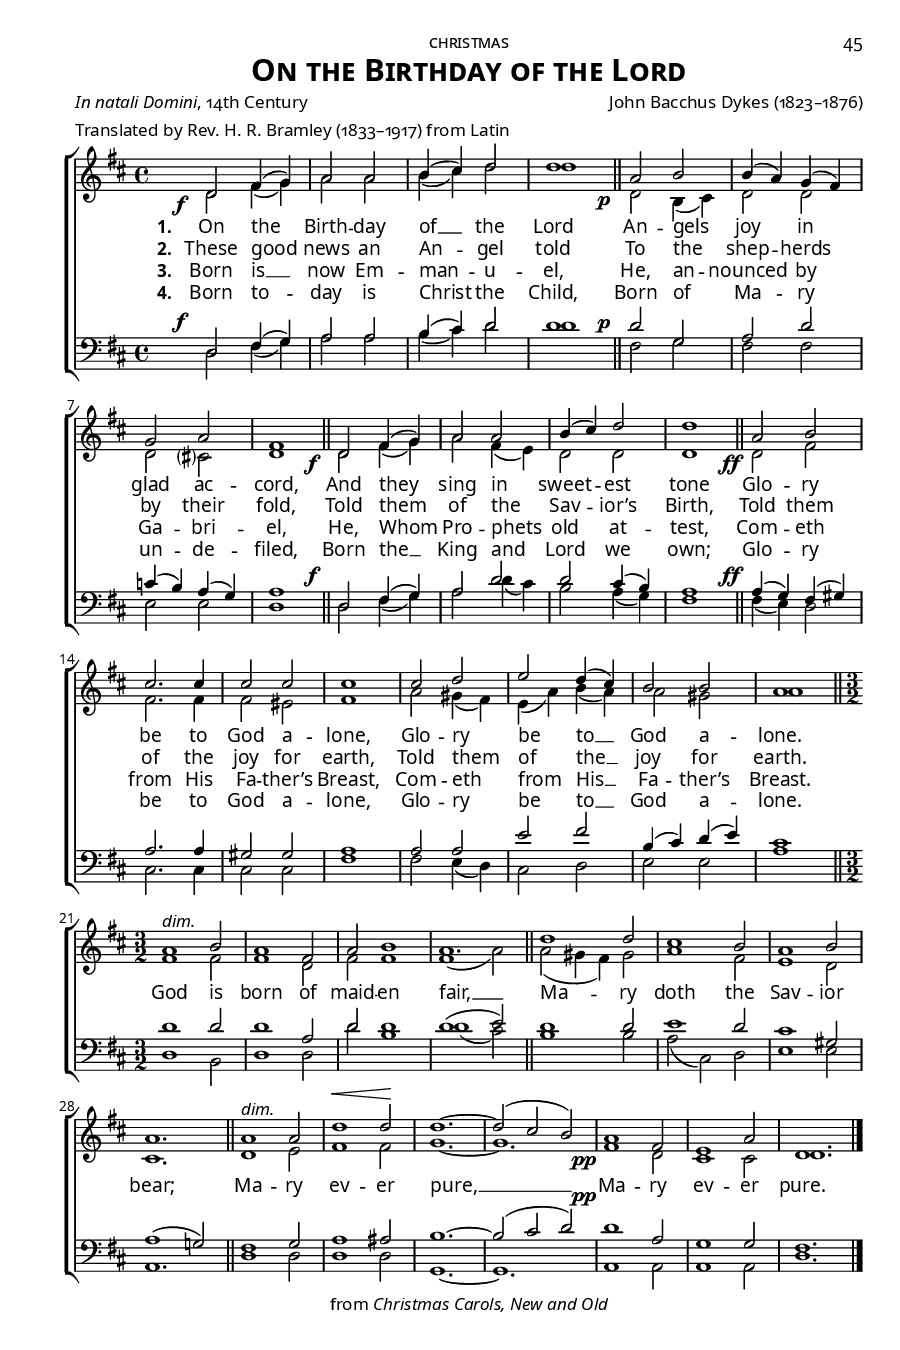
\version "2.14.2"
\include "util.ly"
\header {
  title = \markup{\override #'(font-name . "Garamond Premier Pro Semibold"){ \abs-fontsize #15 \smallCapsOldStyle"On the Birthday of the Lord"}}
  poet = \markup\concat{\italic"In natali Domini" \oldStyleNum", 14th Century"}
  meter = \markup\oldStyleNum"Translated by Rev. H. R. Bramley (1833–1917) from Latin"
  composer = \markup\oldStyleNum"John Bacchus Dykes (1823–1876)"
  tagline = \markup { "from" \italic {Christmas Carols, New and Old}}
}
\paper {
  %print-all-headers = ##f
  paper-height = 9\in
  paper-width = 6\in
  indent = 0\in
  %system-system-spacing = #'((basic-distance . 10) (padding . 0))
  system-system-spacing =
    #'((basic-distance . 0)
       (minimum-distance . 0)
       (padding . -15)
       (stretchability . 100))
  ragged-last-bottom = ##f
  ragged-bottom = ##f
  two-sided = ##t
  inner-margin = 0.5\in
  outer-margin = 0.25\in
  top-margin = 0.25\in
  bottom-margin = 0.25\in
  first-page-number = #045
  print-first-page-number = ##t
  headerLine = \markup{\override #'(font-name . "Garamond Premier Pro") \smallCapsOldStyle"christmas"}
  oddHeaderMarkup = \markup\fill-line{
     \override #'(font-name . "Garamond Premier Pro")\abs-fontsize #8.5
     \combine 
        \fill-line{"" \on-the-fly #print-page-number-check-first
        \oldStylePageNum""
        }
        \fill-line{\headerLine}
  }
  evenHeaderMarkup = \markup {
     \override #'(font-name . "Garamond Premier Pro")\abs-fontsize #8.5
     \combine
        \on-the-fly #print-page-number-check-first
        \oldStylePageNum""
        \fill-line{\headerLine}
  }
}
#(set-global-staff-size 15) \paper{ #(define fonts (make-pango-font-tree "GoudyOlSt BT" "Garamond Premier Pro" "Garamond Premier Pro" (/ 15 20))) }
global = {
  \key d \major
  \time 4/4
  \override DynamicLineSpanner #'staff-padding = #0.0
  \override DynamicLineSpanner #'Y-extent = #'(1 . 1)
  \override DynamicText #'X-offset = #-4
}

sopMusic = \relative c' {
  d2_\f fis4( g) |
  a2 a |
  b4( cis) d2 |
  d1 \bar "||"
  a2_\p b |
  b4( a) g( fis) |
  
  g2 a |
  fis1 \bar "||"
  d2_\f fis4( g) |
  a2 a |
  b4( cis) d2 |
  d1 \bar "||"
  
  a2_\ff b |
  cis2. cis4 |
  cis2 cis |
  cis1 |
  cis2 d |
  e d4( cis) |
  b2 b |
  a1 \bar "||"
  \time 3/2 \break
  a1^\markup\italic"dim." b2 |
  a1 fis2 |
  a2 b1 |
  a1. \bar "||"
  
  d1 d2 |
  cis1 b2 |
  a1 b2 |
  a1. \bar "||"
  a1^\markup\italic"dim." a2 |
  
  d1^\< d2\! |
  d1.~ |
  d2( cis b) |
  a1_\pp fis2 e1 a2 |
  d,1. \bar "|."
}
sopWords = \lyricmode {
  \repeat unfold 42 { \skip 1 }
%  Ma -- ry
}

altoMusic = \relative c' {
  d2 fis4( g) |
  a2 a |
  b4( cis) d2 |
  d1 \bar "||"
  d,2 b4( cis) |
  d2 d |
  
  d cis? |
  d1 \bar "||"
  d2 fis4( g) |
  a2 fis4( e) |
  d2 d |
  d1 \bar "||"
  
  d2 fis |
  fis2. fis4 |
  fis2 eis |
  fis1 |
  a2 gis4( fis) |
  e( a) b( a) |
  
  a2 gis |
  a1 \bar "||"
  \time 3/2
  fis1 fis2 |
  fis1 d2 |
  fis2 fis1 |
  fis1( a2) \bar "||"
  
  a2( gis4 fis) gis2 |
  a1 fis2 |
  e1 d2 |
  cis1. \bar "||"
  d1 e2 |
  
  fis1 fis2 |
  g1.~ g1. |
  fis1 d2 |
  cis1 cis2 |
  d1. \bar "|."
}
altoWords = \lyricmode {
  \dropLyricsIX
  \set stanza = #"1. "
  On the Birth -- day of __ \set associatedVoice = "sopranos" the Lord \unset associatedVoice
  An -- gels joy in glad ac -- cord,
  And they sing in sweet -- est tone
  Glo -- ry be to God a -- lone,
  
  Glo -- ry be \set associatedVoice = "sopranos" to __ God a -- lone. \unset associatedVoice
  
  God is born of maid -- en fair, __
  Ma -- ry doth the Sav -- ior bear;
  \set associatedVoice = "sopranos"
  Ma -- ry ev -- er pure, __
  Ma -- ry ev -- er pure.
}
altoWordsII = \lyricmode {
  \dropLyricsIX
%\markup\italic
  \set stanza = #"2. "
  These good news an An -- \set associatedVoice = "sopranos" gel told \unset associatedVoice
  To the shep -- herds by their fold,
  Told them of the Sav -- ior’s Birth,
  Told them of the joy for earth,
  Told them of \set associatedVoice = "sopranos" the __ joy for earth.
}
altoWordsIII = \lyricmode {
  \dropLyricsIX
  \set stanza = #"3. "
  Born is __ now Em -- man -- \set associatedVoice = "sopranos" u -- el, \unset associatedVoice
  He, an -- nounced by Ga -- bri -- el,
  He, Whom Pro -- phets old at -- test,
  Com -- eth from His Fa -- ther’s Breast,
  Com -- eth from \set associatedVoice = "sopranos" His __ Fa -- ther’s Breast.
}
altoWordsIV = \lyricmode {
  \dropLyricsIX
  \set stanza = #"4. "
  Born to -- day is Christ \set associatedVoice = "sopranos" the Child, \unset associatedVoice
  Born of Ma -- ry un -- de -- filed,
  Born the __ King and Lord we own;
  Glo -- ry be to God a -- lone,
  Glo -- ry be \set associatedVoice = "sopranos" to __ God a -- lone.
}
altoWordsV = \lyricmode {
  \set stanza = #"5. "
  \set ignoreMelismata = ##t
}
altoWordsVI = \lyricmode {
  \set stanza = #"6. "
  \set ignoreMelismata = ##t
}
tenorMusic = \relative c {
  d2^\f fis4( g) |
  a2 a |
  b4( cis) d2 |
  d1 \bar "||"
  
  d2^\p g, |
  a d |
  
  c4( b) a( g) |
  a1 \bar "||"
  d,2^\f fis4( g) |
  a2 d |
  d cis4( b) |
  a1 \bar "||"
  
  a4(^\ff g) fis( gis) |
  a2. a4 |
  gis2 gis |
  a1 |
  a2 a |
  e' fis |
  
  b,4( cis) d( e) |
  cis1 \bar "||"
  \time 3/2
  d1 d2 |
  d1 a2 |
  d2 d1 |
  d1( e2) \bar "||"
  
  d1 d2 |
  e1 d2 |
  cis1 gis2 |
  a1( g!2) \bar "||"
  fis1 g2 |
  
  a1 ais2 |
  b1.~ |
  b2( cis d) |
  d1^\pp a2 |
  g1 g2 |
  fis1. \bar "|."
}
tenorWords = \lyricmode {
  \repeat unfold 42 { \skip 1 }
  %Ma -- ry
}

bassMusic = \relative c {
  d2 fis4( g) |
  a2 a |
  b4( cis) d2 |
  d1 \bar "||"
  fis,2 g |
  fis fis |
  
  e e |
  d1 \bar "||"
  d2 fis4( g) |
  a2 d4( cis) |
  b2 a4( g) |
  fis1 \bar "||"
  
  fis4( e) d2 |
  cis2. cis4 |
  cis2 cis |
  fis1 |
  fis2 e4( d) |
  cis2 d |
  
  e e |
  a1 \bar "||"
  \time 3/2
  d,1 b2 |
  d1 d2 |
  d'2 b1 |
  d1( cis2) \bar "||"
  
  b1 b2 |
  a2( cis,) d |
  e1 e2 |
  a,1. \bar "||"
  d1 d2 |
  
  d1 d2 |
  g,1.~ |
  g |
  a1 a2 |
  a1 a2 |
  d1. \bar "|."
}
bassWords = \lyricmode {

}

pianoRH = \relative c' {
  
}
pianoLH = \relative c' {
  
}

\score {
  <<
   \new ChoirStaff <<
    \new Staff = women <<
      \new Voice = "sopranos" { \voiceOne << \global \sopMusic >> }
      \new Voice = "altos" { \voiceTwo << \global \altoMusic >> }
    >>
    \new Lyrics \with { alignAboveContext = #"women" \override VerticalAxisGroup #'nonstaff-relatedstaff-spacing = #'((basic-distance . 0) (padding . -1))} \lyricsto "sopranos" \sopWords
     \new Lyrics = "altosVI"  \with { alignBelowContext = #"women" \override VerticalAxisGroup #'nonstaff-relatedstaff-spacing = #'((basic-distance . 0))} \lyricsto "altos" \altoWordsVI
    \new Lyrics = "altosV"  \with { alignBelowContext = #"women" \override VerticalAxisGroup #'nonstaff-relatedstaff-spacing = #'((basic-distance . 0))} \lyricsto "altos" \altoWordsV
    \new Lyrics = "altosIV"  \with { alignBelowContext = #"women" \override VerticalAxisGroup #'nonstaff-relatedstaff-spacing = #'((basic-distance . 0))} \lyricsto "altos" \altoWordsIV
    \new Lyrics = "altosIII"  \with { alignBelowContext = #"women" \override VerticalAxisGroup #'nonstaff-relatedstaff-spacing = #'((basic-distance . 0))} \lyricsto "altos" \altoWordsIII
    \new Lyrics = "altosII"  \with { alignBelowContext = #"women" \override VerticalAxisGroup #'nonstaff-relatedstaff-spacing = #'((basic-distance . 0))} \lyricsto "altos" \altoWordsII
    \new Lyrics = "altos"  \with { alignBelowContext = #"women" \override VerticalAxisGroup #'nonstaff-relatedstaff-spacing = #'((padding . -0.5))} \lyricsto "altos" \altoWords
   \new Staff = men <<
      \clef bass
      \new Voice = "tenors" { \voiceOne << \global \tenorMusic >> }
      \new Voice = "basses" { \voiceTwo << \global \bassMusic >> }
    >>
    \new Lyrics \with { alignAboveContext = #"men" \override VerticalAxisGroup #'nonstaff-relatedstaff-spacing = #'((basic-distance . 0) (padding . -1)) } \lyricsto "tenors" \tenorWords
    \new Lyrics \with { alignBelowContext = #"men" \override VerticalAxisGroup #'nonstaff-relatedstaff-spacing = #'((basic-distance . 0)) } \lyricsto "basses" \bassWords
  >>
%    \new PianoStaff << \new Staff { \new Voice { \pianoRH } } \new Staff { \clef "bass" \pianoLH } >>
  >>
  \layout {
    \context {
      \Score
      %\override SpacingSpanner #'base-shortest-duration = #(ly:make-moment 1 8)
      %\override SpacingSpanner #'common-shortest-duration = #(ly:make-moment 1 4)
    }
    \context {
      % Remove all empty staves
      % \Staff \RemoveEmptyStaves \override VerticalAxisGroup #'remove-first = ##t
    }
  }
  \midi {
    \tempo 4 = 90
    \set Staff.midiInstrument = "flute"
  
    \context {
      \Voice
      \remove "Dynamic_performer"
    }
  }
}
